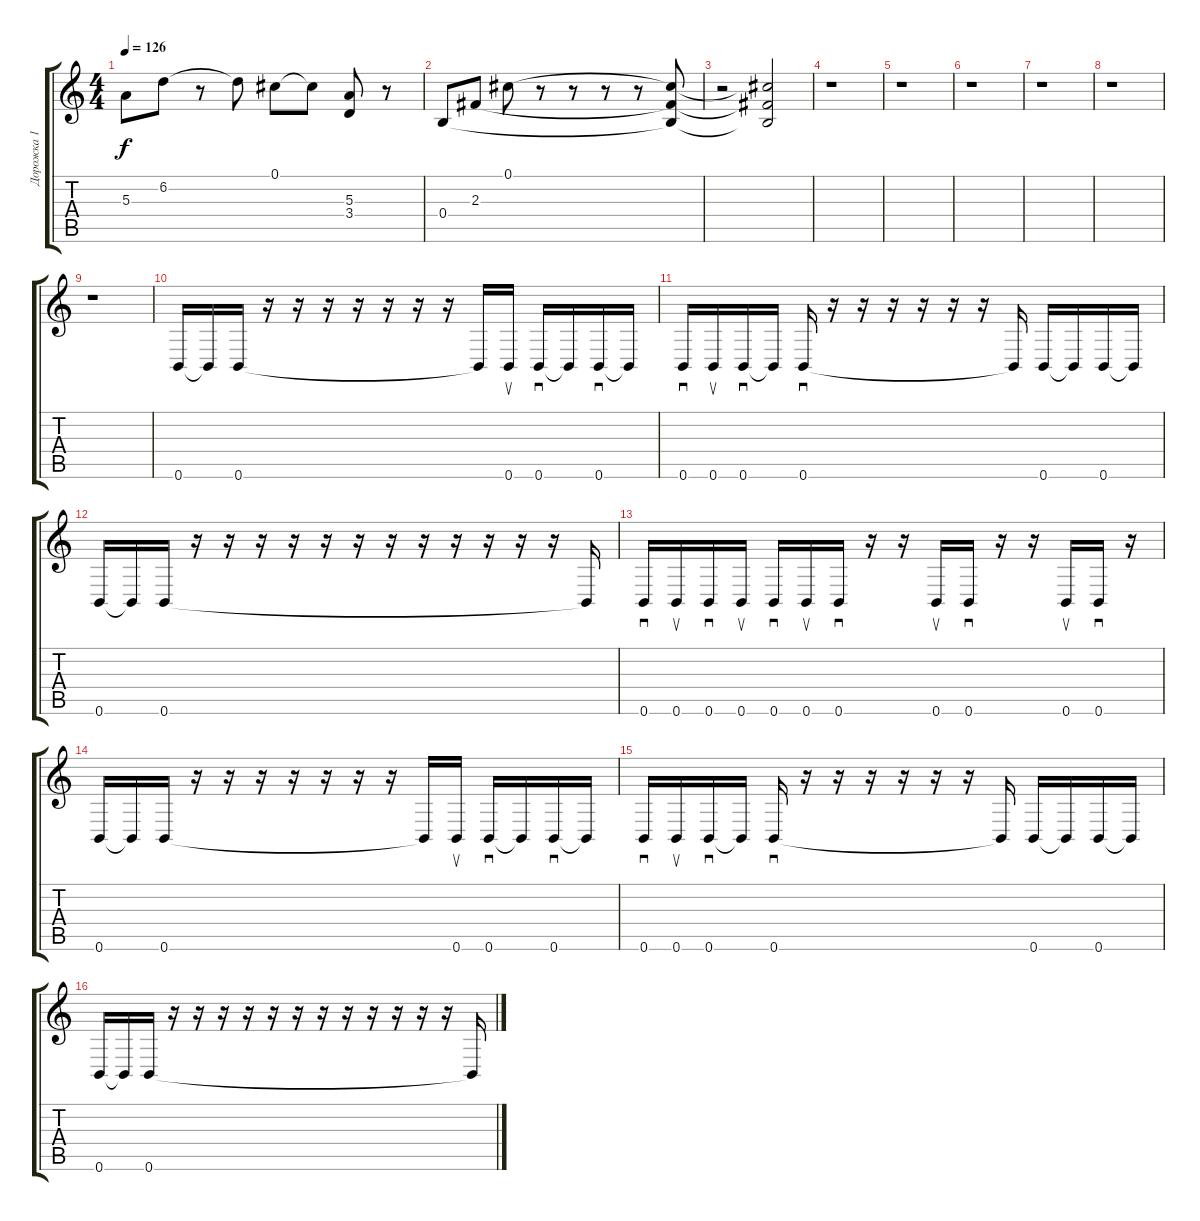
\track ("Дорожка 1" "Дорожка 1") {instrument distortionguitar}
\staff {score tabs}
\tuning (Db4 Ab3 E3 B2 Gb2 B1) {hide}
\ts (4 4)
\tempo 126
\clef g2
\ks c
5.3{t}.8{dy f} 6.2.8 r.8 6.2{t}.8 0.1.8 0.1{t}.8 (5.3 3.4{t}).8 r.8 |
0.4.8 2.3.8 0.1.8 r.8 r.8 r.8 r.8 (0.1{t} 2.3{t} 0.4{t}).8 |
r.2 (0.1{t} 2.3{t} 0.4{t}).2 |
r.1 |
r.1 |
r.1 |
r.1 |
r.1 |
r.1 |
0.6.16 0.6{t}.16 0.6.16 r.16 r.16 r.16 r.16 r.16 r.16 r.16 0.6{t}.16 0.6.16{su} 0.6.16{sd} 0.6{t}.16 0.6.16{sd} 0.6{t}.16 |
0.6.16{sd} 0.6.16{su} 0.6.16{sd} 0.6{t}.16 0.6.16{sd} r.16 r.16 r.16 r.16 r.16 r.16 0.6{t}.16 0.6.16 0.6{t}.16 0.6.16 0.6{t}.16 |
0.6.16 0.6{t}.16 0.6.16 r.16 r.16 r.16 r.16 r.16 r.16 r.16 r.16 r.16 r.16 r.16 r.16 0.6{t}.16 |
0.6.16{sd} 0.6.16{su} 0.6.16{sd} 0.6.16{su} 0.6.16{sd} 0.6.16{su} 0.6.16{sd} r.16 r.16 0.6.16{su} 0.6.16{sd} r.16 r.16 0.6.16{su} 0.6.16{sd} r.16 |
0.6.16 0.6{t}.16 0.6.16 r.16 r.16 r.16 r.16 r.16 r.16 r.16 0.6{t}.16 0.6.16{su} 0.6.16{sd} 0.6{t}.16 0.6.16{sd} 0.6{t}.16 |
0.6.16{sd} 0.6.16{su} 0.6.16{sd} 0.6{t}.16 0.6.16{sd} r.16 r.16 r.16 r.16 r.16 r.16 0.6{t}.16 0.6.16 0.6{t}.16 0.6.16 0.6{t}.16 |
0.6.16 0.6{t}.16 0.6.16 r.16 r.16 r.16 r.16 r.16 r.16 r.16 r.16 r.16 r.16 r.16 r.16 0.6{t}.16
